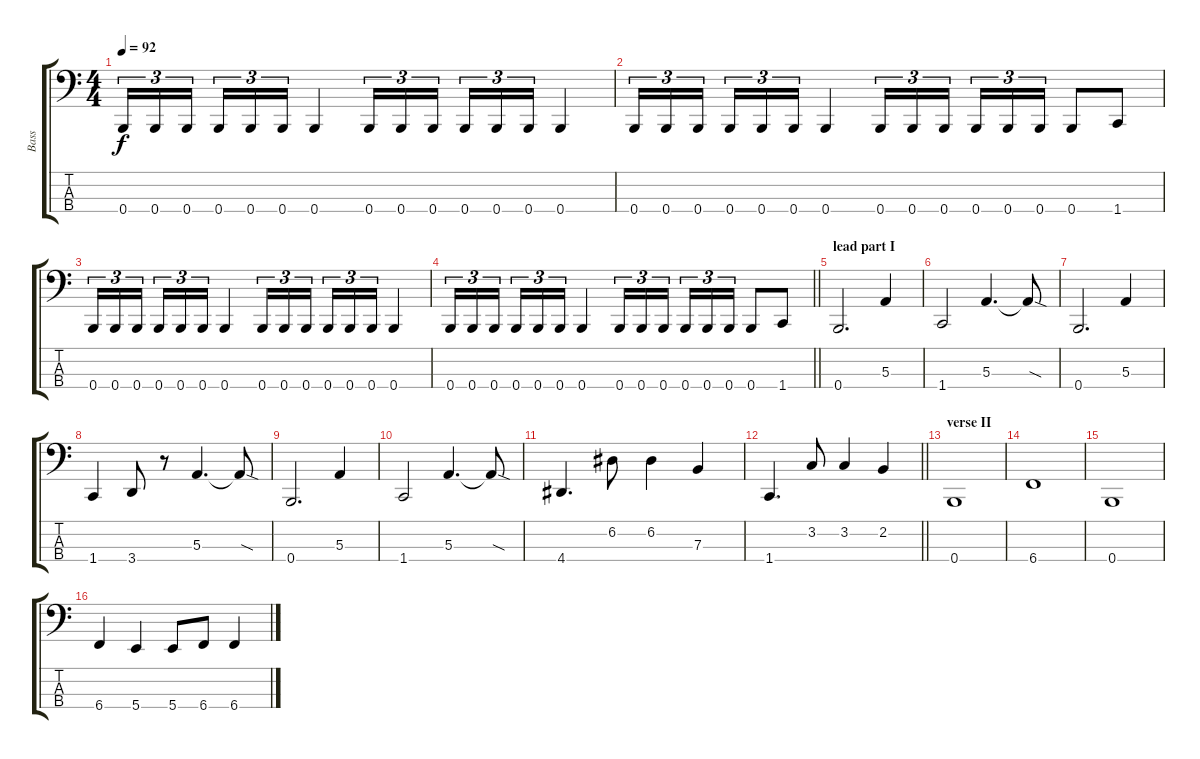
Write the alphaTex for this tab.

\track ("Bass" "Bass") {instrument electricbassfinger}
\staff {score tabs}
\tuning (D2 A1 E1 B0) {hide}
\ts (4 4)
\tempo 92
\clef f4
\ks c
0.4.16{tu (3 2) dy f} 0.4.16{tu (3 2)} 0.4.16{tu (3 2) beam splitsecondary} 0.4.16{tu (3 2)} 0.4.16{tu (3 2)} 0.4.16{tu (3 2)} 0.4.4 0.4.16{tu (3 2)} 0.4.16{tu (3 2)} 0.4.16{tu (3 2) beam splitsecondary} 0.4.16{tu (3 2)} 0.4.16{tu (3 2)} 0.4.16{tu (3 2)} 0.4.4 |
0.4.16{tu (3 2)} 0.4.16{tu (3 2)} 0.4.16{tu (3 2) beam splitsecondary} 0.4.16{tu (3 2)} 0.4.16{tu (3 2)} 0.4.16{tu (3 2)} 0.4.4 0.4.16{tu (3 2)} 0.4.16{tu (3 2)} 0.4.16{tu (3 2) beam splitsecondary} 0.4.16{tu (3 2)} 0.4.16{tu (3 2)} 0.4.16{tu (3 2)} 0.4.8 1.4.8 |
0.4.16{tu (3 2)} 0.4.16{tu (3 2)} 0.4.16{tu (3 2) beam splitsecondary} 0.4.16{tu (3 2)} 0.4.16{tu (3 2)} 0.4.16{tu (3 2)} 0.4.4 0.4.16{tu (3 2)} 0.4.16{tu (3 2)} 0.4.16{tu (3 2) beam splitsecondary} 0.4.16{tu (3 2)} 0.4.16{tu (3 2)} 0.4.16{tu (3 2)} 0.4.4 |
\barLineRight lightlight
0.4.16{tu (3 2)} 0.4.16{tu (3 2)} 0.4.16{tu (3 2) beam splitsecondary} 0.4.16{tu (3 2)} 0.4.16{tu (3 2)} 0.4.16{tu (3 2)} 0.4.4 0.4.16{tu (3 2)} 0.4.16{tu (3 2)} 0.4.16{tu (3 2) beam splitsecondary} 0.4.16{tu (3 2)} 0.4.16{tu (3 2)} 0.4.16{tu (3 2)} 0.4.8 1.4.8 |
\section ("" "lead part I")
0.4.2{d} 5.3.4 |
1.4.2 5.3.4{d} 5.3{sod t}.8 |
0.4.2{d} 5.3.4 |
1.4.4 3.4.8 r.8 5.3.4{d} 5.3{sod t}.8 |
0.4.2{d} 5.3.4 |
1.4.2 5.3.4{d} 5.3{sod t}.8 |
4.4.4{d} 6.2.8 6.2.4 7.3.4 |
\barLineRight lightlight
1.4.4{d} 3.2.8 3.2.4 2.2.4 |
\section ("" "verse II")
0.4.1 |
6.4.1 |
0.4.1 |
6.4.4 5.4.4 5.4.8 6.4.8 6.4.4
